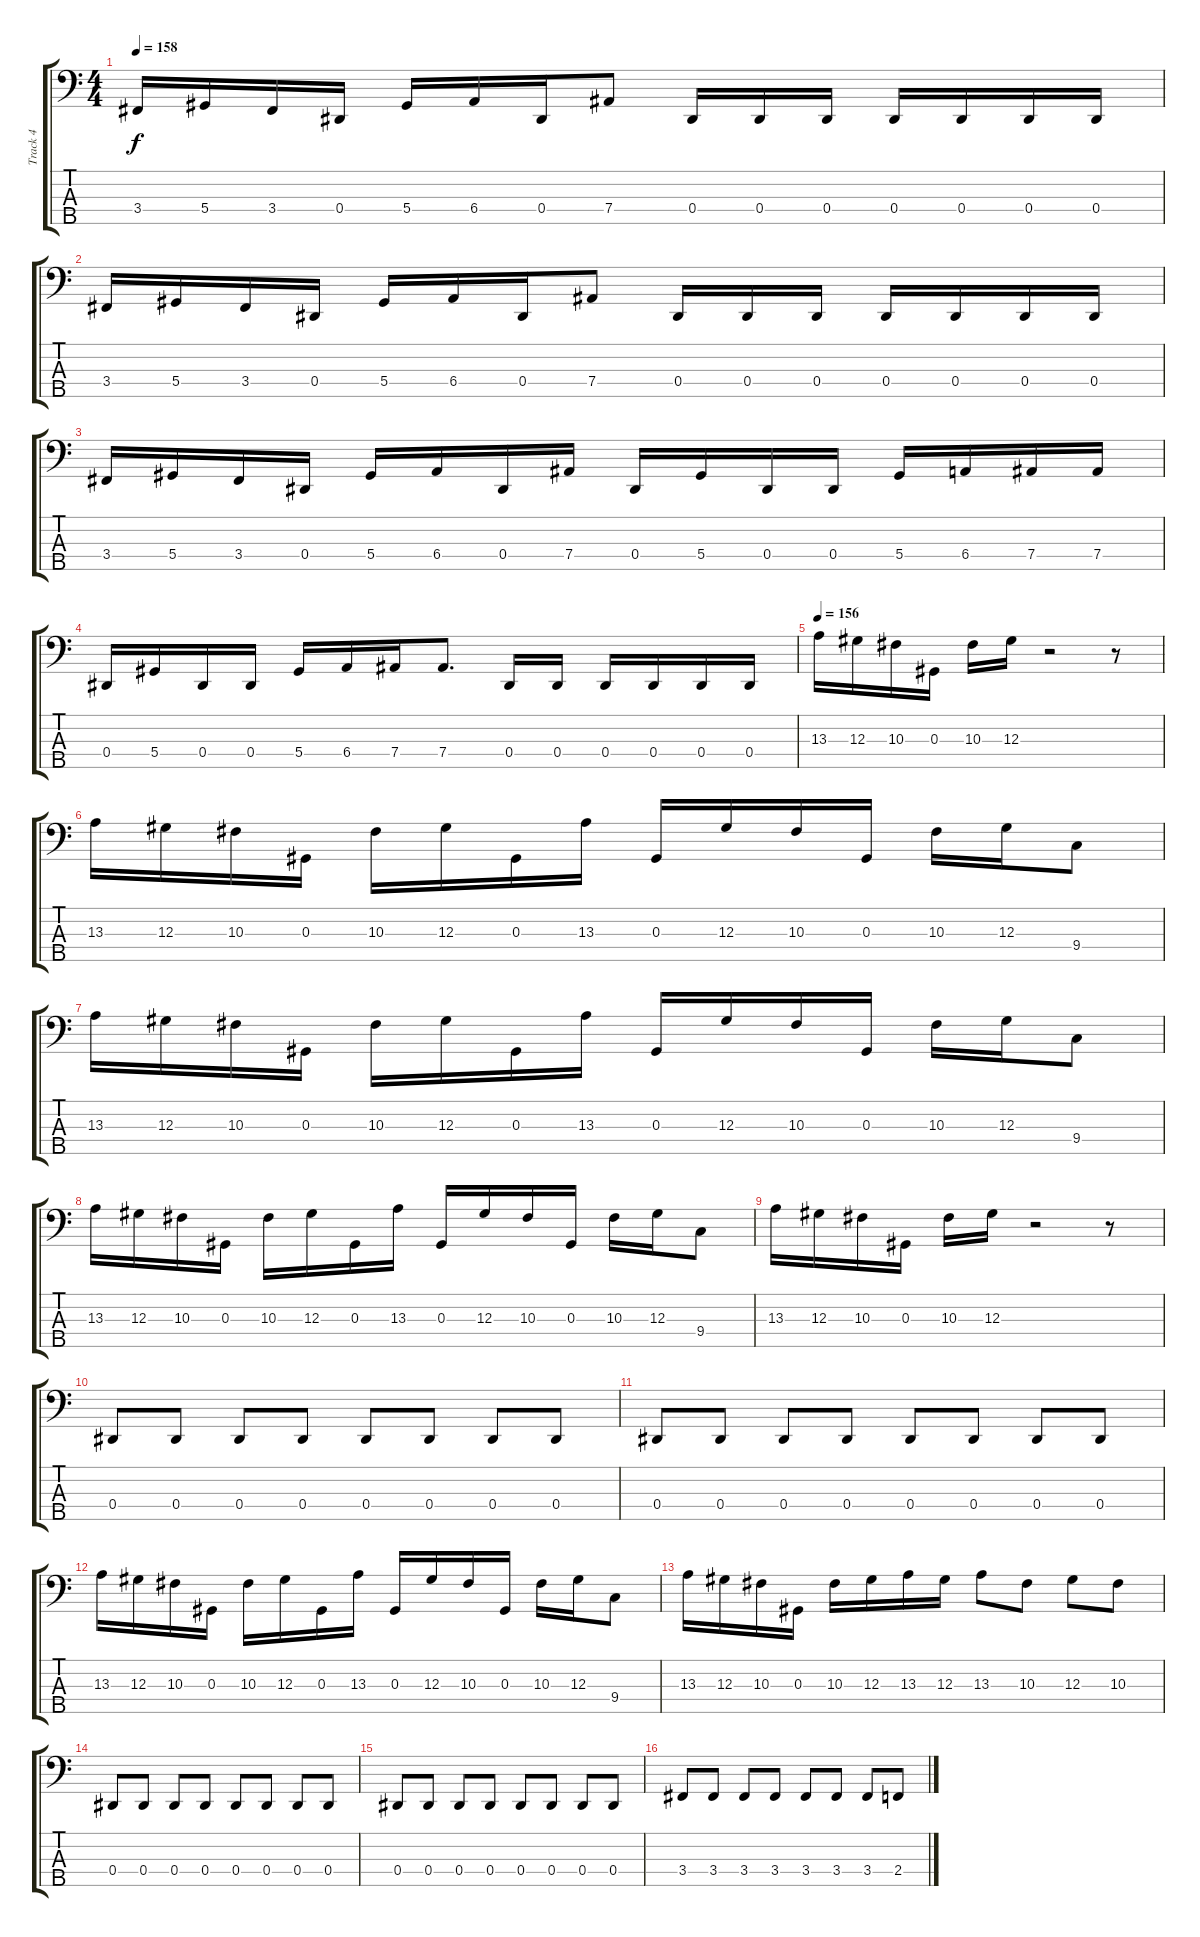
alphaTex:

\track ("Track 4" "Track 4") {instrument electricbassfinger}
\staff {score tabs}
\tuning (Gb2 Db2 Ab1 Eb1 Bb0) {hide}
\ts (4 4)
\tempo 158
\clef f4
\ks c
3.4.16{dy f} 5.4.16 3.4.16 0.4.16 5.4.16 6.4.16 0.4.16 7.4.8 0.4.16 0.4.16 0.4.16 0.4.16 0.4.16 0.4.16 0.4.16 |
3.4.16 5.4.16 3.4.16 0.4.16 5.4.16 6.4.16 0.4.16 7.4.8 0.4.16 0.4.16 0.4.16 0.4.16 0.4.16 0.4.16 0.4.16 |
3.4.16 5.4.16 3.4.16 0.4.16 5.4.16 6.4.16 0.4.16 7.4.16 0.4.16 5.4.16 0.4.16 0.4.16 5.4.16 6.4.16 7.4.16 7.4.16 |
0.4.16 5.4.16 0.4.16 0.4.16 5.4.16 6.4.16 7.4.16 7.4.8{d} 0.4.16 0.4.16 0.4.16 0.4.16 0.4.16 0.4.16 |
\tempo 156
13.3.16 12.3.16 10.3.16 0.3.16 10.3.16 12.3.16 r.2 r.8 |
13.3.16 12.3.16 10.3.16 0.3.16 10.3.16 12.3.16 0.3.16 13.3.16 0.3.16 12.3.16 10.3.16 0.3.16 10.3.16 12.3.16 9.4.8 |
13.3.16 12.3.16 10.3.16 0.3.16 10.3.16 12.3.16 0.3.16 13.3.16 0.3.16 12.3.16 10.3.16 0.3.16 10.3.16 12.3.16 9.4.8 |
13.3.16 12.3.16 10.3.16 0.3.16 10.3.16 12.3.16 0.3.16 13.3.16 0.3.16 12.3.16 10.3.16 0.3.16 10.3.16 12.3.16 9.4.8 |
13.3.16 12.3.16 10.3.16 0.3.16 10.3.16 12.3.16 r.2 r.8 |
0.4.8 0.4.8 0.4.8 0.4.8 0.4.8 0.4.8 0.4.8 0.4.8 |
0.4.8 0.4.8 0.4.8 0.4.8 0.4.8 0.4.8 0.4.8 0.4.8 |
13.3.16 12.3.16 10.3.16 0.3.16 10.3.16 12.3.16 0.3.16 13.3.16 0.3.16 12.3.16 10.3.16 0.3.16 10.3.16 12.3.16 9.4.8 |
13.3.16 12.3.16 10.3.16 0.3.16 10.3.16 12.3.16 13.3.16 12.3.16 13.3.8 10.3.8 12.3.8 10.3.8 |
0.4.8 0.4.8 0.4.8 0.4.8 0.4.8 0.4.8 0.4.8 0.4.8 |
0.4.8 0.4.8 0.4.8 0.4.8 0.4.8 0.4.8 0.4.8 0.4.8 |
3.4.8 3.4.8 3.4.8 3.4.8 3.4.8 3.4.8 3.4.8 2.4.8
